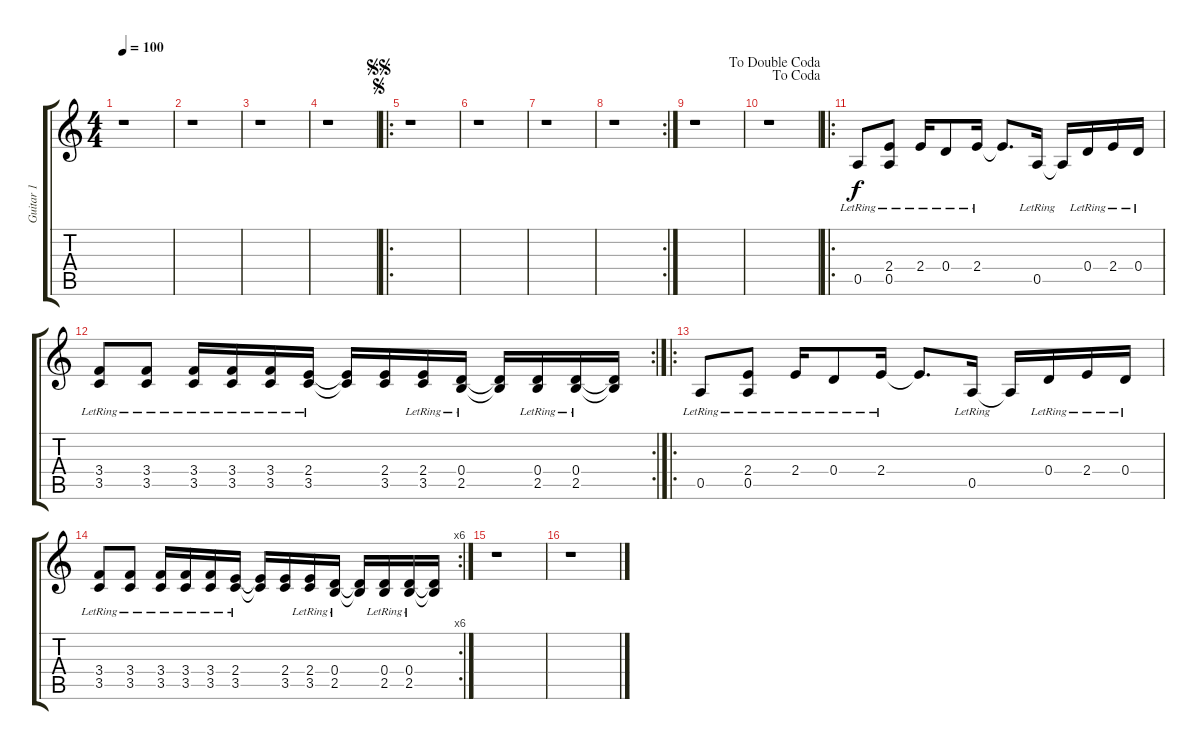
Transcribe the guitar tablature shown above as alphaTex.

\track ("Guitar 1" "Guitar 1") {instrument acousticguitarnylon}
\staff {score tabs}
\tuning (E4 B3 G3 D3 A2 E2) {hide}
\ts (4 4)
\tempo 100
\clef g2
\ks c
r.1{dy f} |
r.1 |
r.1 |
r.1 |
\ro
\jump segno
\jump segnosegno
r.1 |
r.1 |
r.1 |
\rc 2
r.1 |
r.1 |
\jump dacoda
\jump dadoublecoda
r.1 |
\ro
0.5{lr}.8 (2.4{lr} 0.5{lr}).8 2.4{lr}.16 0.4{lr}.8 2.4{lr}.16 2.4{t}.8{d} 0.5{lr}.16 0.5{t}.16 0.4{lr}.16 2.4{lr}.16 0.4{lr}.16 |
\rc 2
(3.4{lr} 3.5{lr}).8 (3.4{lr} 3.5{lr}).8 (3.4{lr} 3.5{lr}).16 (3.4{lr} 3.5{lr}).16 (3.4{lr} 3.5{lr}).16 (2.4{lr} 3.5{lr}).16 (2.4{t} 3.5{t}).16 (2.4 3.5).16 (2.4{lr} 3.5{lr}).16 (0.4{lr} 2.5{lr}).16 (0.4{t} 2.5{t}).16 (0.4{lr} 2.5{lr}).16 (0.4{lr} 2.5{lr}).16 (0.4{t} 2.5{t}).16 |
\ro
0.5{lr}.8 (2.4{lr} 0.5{lr}).8 2.4{lr}.16 0.4{lr}.8 2.4{lr}.16 2.4{t}.8{d} 0.5{lr}.16 0.5{t}.16 0.4{lr}.16 2.4{lr}.16 0.4{lr}.16 |
\rc 6
(3.4{lr} 3.5{lr}).8 (3.4{lr} 3.5{lr}).8 (3.4{lr} 3.5{lr}).16 (3.4{lr} 3.5{lr}).16 (3.4{lr} 3.5{lr}).16 (2.4{lr} 3.5{lr}).16 (2.4{t} 3.5{t}).16 (2.4 3.5).16 (2.4{lr} 3.5{lr}).16 (0.4{lr} 2.5{lr}).16 (0.4{t} 2.5{t}).16 (0.4{lr} 2.5{lr}).16 (0.4{lr} 2.5{lr}).16 (0.4{t} 2.5{t}).16 |
r.1 |
r.1
